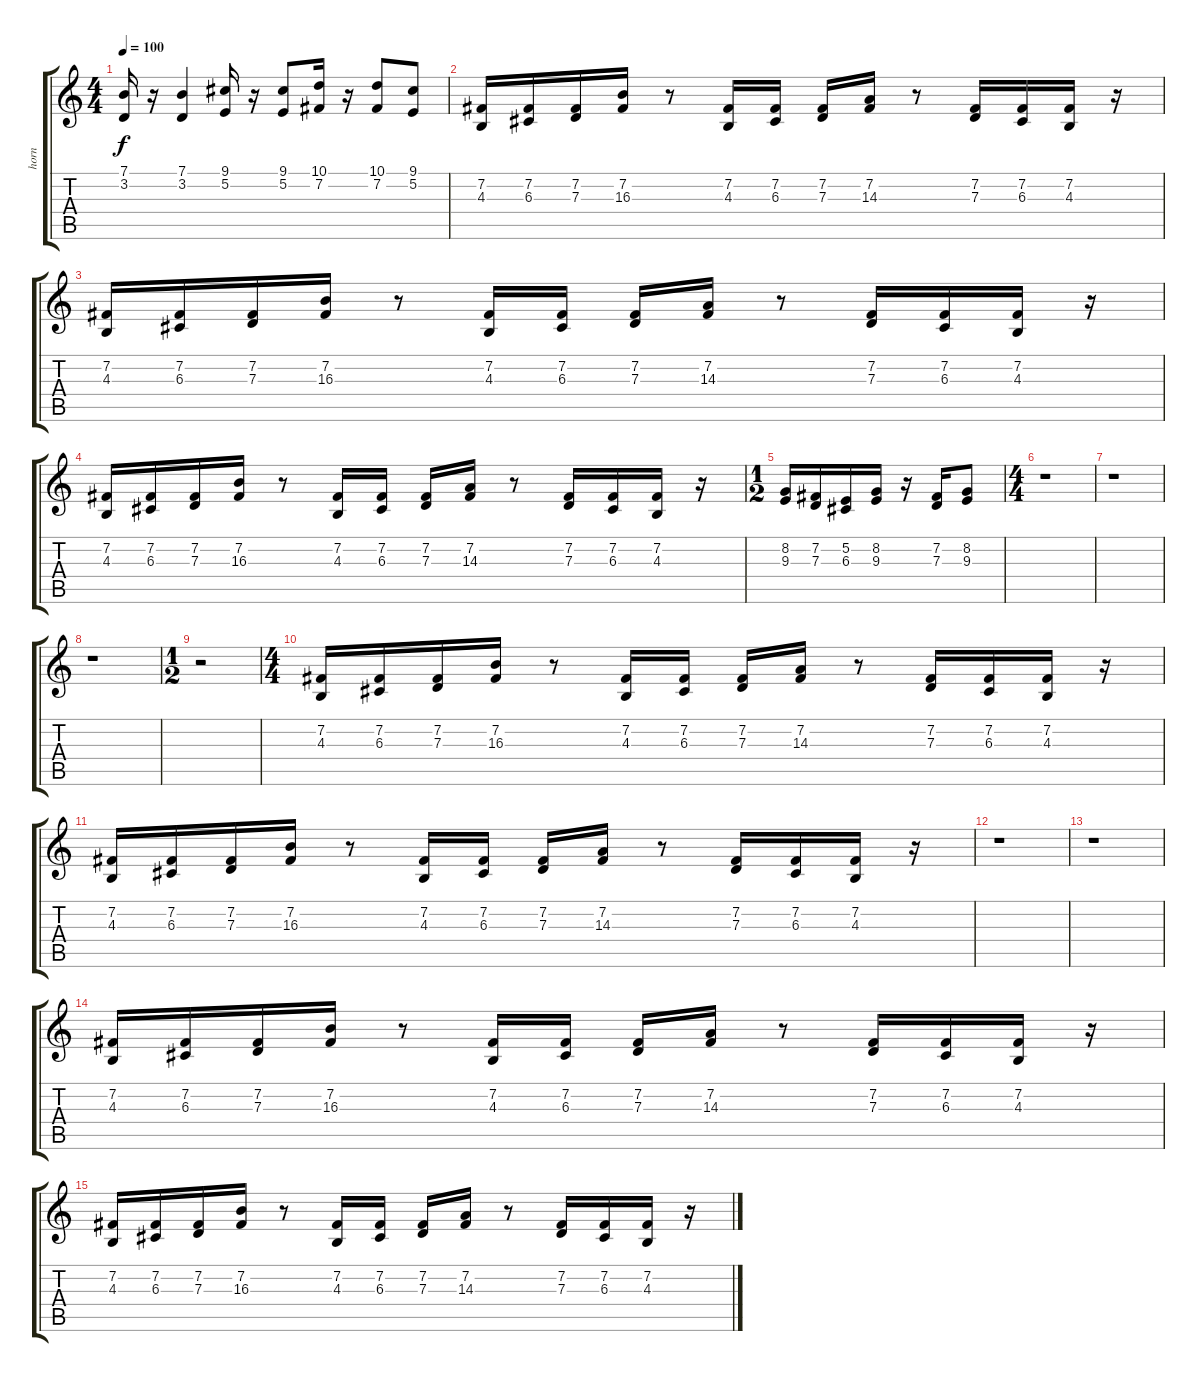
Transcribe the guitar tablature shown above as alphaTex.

\track ("horn" "horn") {instrument frenchhorn}
\staff {score tabs}
\tuning (E4 B3 G3 D3 A2 E2) {hide}
\ts (4 4)
\tempo 100
\clef g2
\ks c
(7.1 3.2).16{dy f} r.16 (7.1 3.2).4 (9.1 5.2).16 r.16 (9.1 5.2).8 (10.1 7.2).16 r.16 (10.1 7.2).8 (9.1 5.2).8 |
(7.2 4.3).16 (7.2 6.3).16 (7.2 7.3).16 (7.2 16.3).16 r.8 (7.2 4.3).16 (7.2 6.3).16 (7.2 7.3).16 (7.2 14.3).16 r.8 (7.2 7.3).16 (7.2 6.3).16 (7.2 4.3).16 r.16 |
(7.2 4.3).16 (7.2 6.3).16 (7.2 7.3).16 (7.2 16.3).16 r.8 (7.2 4.3).16 (7.2 6.3).16 (7.2 7.3).16 (7.2 14.3).16 r.8 (7.2 7.3).16 (7.2 6.3).16 (7.2 4.3).16 r.16 |
(7.2 4.3).16 (7.2 6.3).16 (7.2 7.3).16 (7.2 16.3).16 r.8 (7.2 4.3).16 (7.2 6.3).16 (7.2 7.3).16 (7.2 14.3).16 r.8 (7.2 7.3).16 (7.2 6.3).16 (7.2 4.3).16 r.16 |
\ts (1 2)
(8.2 9.3).16 (7.2 7.3).16 (5.2 6.3).16 (8.2 9.3).16 r.16 (7.2 7.3).16 (8.2 9.3).8 |
\ts (4 4)
r.1 |
r.1 |
r.1 |
\ts (1 2)
r.2 |
\ts (4 4)
(7.2 4.3).16 (7.2 6.3).16 (7.2 7.3).16 (7.2 16.3).16 r.8 (7.2 4.3).16 (7.2 6.3).16 (7.2 7.3).16 (7.2 14.3).16 r.8 (7.2 7.3).16 (7.2 6.3).16 (7.2 4.3).16 r.16 |
(7.2 4.3).16 (7.2 6.3).16 (7.2 7.3).16 (7.2 16.3).16 r.8 (7.2 4.3).16 (7.2 6.3).16 (7.2 7.3).16 (7.2 14.3).16 r.8 (7.2 7.3).16 (7.2 6.3).16 (7.2 4.3).16 r.16 |
r.1 |
r.1 |
(7.2 4.3).16 (7.2 6.3).16 (7.2 7.3).16 (7.2 16.3).16 r.8 (7.2 4.3).16 (7.2 6.3).16 (7.2 7.3).16 (7.2 14.3).16 r.8 (7.2 7.3).16 (7.2 6.3).16 (7.2 4.3).16 r.16 |
(7.2 4.3).16 (7.2 6.3).16 (7.2 7.3).16 (7.2 16.3).16 r.8 (7.2 4.3).16 (7.2 6.3).16 (7.2 7.3).16 (7.2 14.3).16 r.8 (7.2 7.3).16 (7.2 6.3).16 (7.2 4.3).16 r.16
